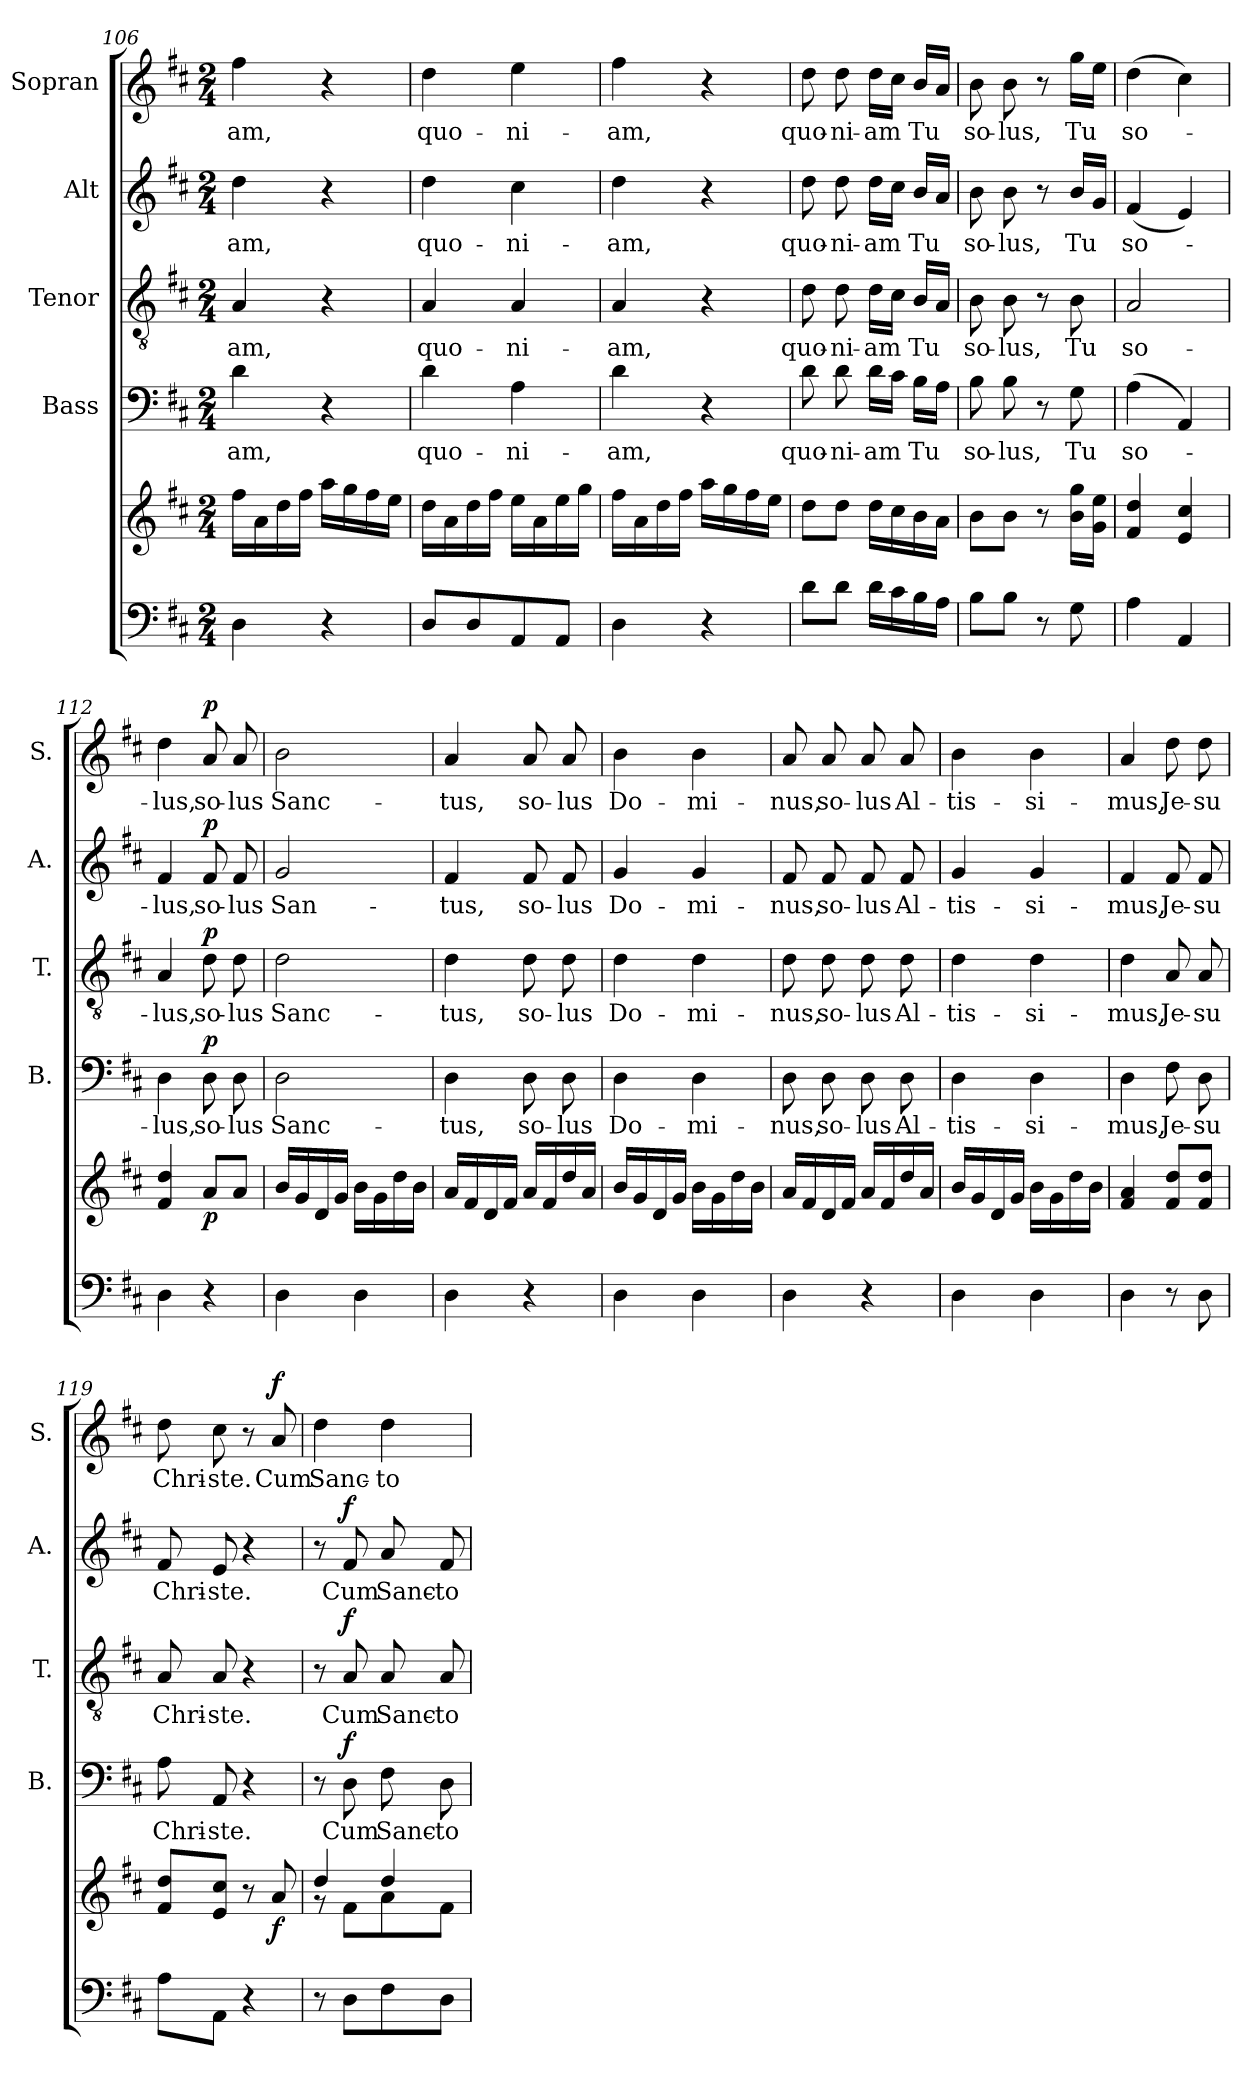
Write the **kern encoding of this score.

**kern	**kern	**dynam	**kern	**text	**dynam	**kern	**text	**dynam	**kern	**text	**dynam	**kern	**text	**dynam
*part5	*part5	*part5	*part4	*part4	*part4	*part3	*part3	*part3	*part2	*part2	*part2	*part1	*part1	*part1
*staff6	*staff5	*staff5/6	*staff4	*staff4	*staff4	*staff3	*staff3	*staff3	*staff2	*staff2	*staff2	*staff1	*staff1	*staff1
*	*	*	*I"Bass	*	*	*I"Tenor	*	*	*I"Alt	*	*	*I"Sopran	*	*
*	*	*	*I'B.	*	*	*I'T.	*	*	*I'A.	*	*	*I'S.	*	*
*clefF4	*clefG2	*	*clefF4	*	*	*clefGv2	*	*	*clefG2	*	*	*clefG2	*	*
*k[f#c#]	*k[f#c#]	*	*k[f#c#]	*	*	*k[f#c#]	*	*	*k[f#c#]	*	*	*k[f#c#]	*	*
*D:	*D:	*	*D:	*	*	*D:	*	*	*D:	*	*	*D:	*	*
*M2/4	*M2/4	*	*M2/4	*	*	*M2/4	*	*	*M2/4	*	*	*M2/4	*	*
=106	=106	=106	=106	=106	=106	=106	=106	=106	=106	=106	=106	=106	=106	=106
!	!	!	!	!LO:LY:b	!	!	!LO:LY:b	!	!	!LO:LY:b	!	!	!LO:LY:b	!
4D\	16ff#\LL	.	4d\	-am,	.	4A/	-am,	.	4dd\	-am,	.	4ff#\	-am,	.
.	16a\	.	.	.	.	.	.	.	.	.	.	.	.	.
.	16dd\	.	.	.	.	.	.	.	.	.	.	.	.	.
.	16ff#\JJ	.	.	.	.	.	.	.	.	.	.	.	.	.
4r	16aa\LL	.	4r	.	.	4r	.	.	4r	.	.	4r	.	.
.	16gg\	.	.	.	.	.	.	.	.	.	.	.	.	.
.	16ff#\	.	.	.	.	.	.	.	.	.	.	.	.	.
.	16ee\JJ	.	.	.	.	.	.	.	.	.	.	.	.	.
!!LO:LB:g=z
=107	=107	=107	=107	=107	=107	=107	=107	=107	=107	=107	=107	=107	=107	=107
!	!	!	!	!LO:LY:b	!	!	!LO:LY:b	!	!	!LO:LY:b	!	!	!LO:LY:b	!
8D/L	16dd\LL	.	4d\	quo-	.	4A/	quo-	.	4dd\	quo-	.	4dd\	quo-	.
.	16a\	.	.	.	.	.	.	.	.	.	.	.	.	.
8D/	16dd\	.	.	.	.	.	.	.	.	.	.	.	.	.
.	16ff#\JJ	.	.	.	.	.	.	.	.	.	.	.	.	.
!	!	!	!	!LO:LY:b	!	!	!LO:LY:b	!	!	!LO:LY:b	!	!	!LO:LY:b	!
8AA/	16ee\LL	.	4A\	-ni-	.	4A/	-ni-	.	4cc#\	-ni-	.	4ee\	-ni-	.
.	16a\	.	.	.	.	.	.	.	.	.	.	.	.	.
8AA/J	16ee\	.	.	.	.	.	.	.	.	.	.	.	.	.
.	16gg\JJ	.	.	.	.	.	.	.	.	.	.	.	.	.
=108	=108	=108	=108	=108	=108	=108	=108	=108	=108	=108	=108	=108	=108	=108
!	!	!	!	!LO:LY:b	!	!	!LO:LY:b	!	!	!LO:LY:b	!	!	!LO:LY:b	!
4D\	16ff#\LL	.	4d\	-am,	.	4A/	-am,	.	4dd\	-am,	.	4ff#\	-am,	.
.	16a\	.	.	.	.	.	.	.	.	.	.	.	.	.
.	16dd\	.	.	.	.	.	.	.	.	.	.	.	.	.
.	16ff#\JJ	.	.	.	.	.	.	.	.	.	.	.	.	.
4r	16aa\LL	.	4r	.	.	4r	.	.	4r	.	.	4r	.	.
.	16gg\	.	.	.	.	.	.	.	.	.	.	.	.	.
.	16ff#\	.	.	.	.	.	.	.	.	.	.	.	.	.
.	16ee\JJ	.	.	.	.	.	.	.	.	.	.	.	.	.
=109	=109	=109	=109	=109	=109	=109	=109	=109	=109	=109	=109	=109	=109	=109
!	!	!	!	!LO:LY:b	!	!	!LO:LY:b	!	!	!LO:LY:b	!	!	!LO:LY:b	!
8d\L	8dd\L	.	8d\	quo-	.	8d\	quo-	.	8dd\	quo-	.	8dd\	quo-	.
!	!	!	!	!LO:LY:b	!	!	!LO:LY:b	!	!	!LO:LY:b	!	!	!LO:LY:b	!
8d\J	8dd\J	.	8d\	-ni-	.	8d\	-ni-	.	8dd\	-ni-	.	8dd\	-ni-	.
!	!	!	!	!LO:LY:b	!	!	!LO:LY:b	!	!	!LO:LY:b	!	!	!LO:LY:b	!
16d\LL	16dd\LL	.	16d\LL	-am	.	16d\LL	-am	.	16dd\LL	-am	.	16dd\LL	-am	.
16c#\	16cc#\	.	16c#\JJ	.	.	16c#\JJ	.	.	16cc#\JJ	.	.	16cc#\JJ	.	.
!	!	!	!	!LO:LY:b	!	!	!LO:LY:b	!	!	!LO:LY:b	!	!	!LO:LY:b	!
16B\	16b\	.	16B\LL	Tu	.	16B/LL	Tu	.	16b/LL	Tu	.	16b/LL	Tu	.
16A\JJ	16a\JJ	.	16A\JJ	.	.	16A/JJ	.	.	16a/JJ	.	.	16a/JJ	.	.
=110	=110	=110	=110	=110	=110	=110	=110	=110	=110	=110	=110	=110	=110	=110
!	!	!	!	!LO:LY:b	!	!	!LO:LY:b	!	!	!LO:LY:b	!	!	!LO:LY:b	!
8B\L	8b\L	.	8B\	so-	.	8B\	so-	.	8b\	so-	.	8b\	so-	.
!	!	!	!	!LO:LY:b	!	!	!LO:LY:b	!	!	!LO:LY:b	!	!	!LO:LY:b	!
8B\J	8b\J	.	8B\	-lus,	.	8B\	-lus,	.	8b\	-lus,	.	8b\	-lus,	.
8r	8r	.	8r	.	.	8r	.	.	8r	.	.	8r	.	.
!	!	!	!	!LO:LY:b	!	!	!LO:LY:b	!	!	!LO:LY:b	!	!	!LO:LY:b	!
8G\	16b\ 16gg\LL	.	8G\	Tu	.	8B\	Tu	.	16b/LL	Tu	.	16gg\LL	Tu	.
.	16g\ 16ee\JJ	.	.	.	.	.	.	.	16g/JJ	.	.	16ee\JJ	.	.
=111	=111	=111	=111	=111	=111	=111	=111	=111	=111	=111	=111	=111	=111	=111
!	!	!	!	!LO:LY:b	!	!	!LO:LY:b	!	!	!LO:LY:b	!	!	!LO:LY:b	!
4A\	4f#/ 4dd/	.	(>4A\	so-	.	2A/	so-	.	(<4f#/	so-	.	(>4dd\	so-	.
4AA/	4e/ 4cc#/	.	4AA/)	.	.	.	.	.	4e/)	.	.	4cc#\)	.	.
=112	=112	=112	=112	=112	=112	=112	=112	=112	=112	=112	=112	=112	=112	=112
!	!	!	!	!LO:LY:b	!	!	!LO:LY:b	!	!	!LO:LY:b	!	!	!LO:LY:b	!
4D\	4f#/ 4dd/	.	4D\	-lus,	.	4A/	-lus,	.	4f#/	-lus,	.	4dd\	-lus,	.
!	!	!LO:DY:b	!	!LO:LY:b	!LO:DY:a	!	!LO:LY:b	!LO:DY:a	!	!LO:LY:b	!LO:DY:a	!	!LO:LY:b	!LO:DY:a
4r	8a/L	p	8D\	so-	p	8d\	so-	p	8f#/	so-	p	8a/	so-	p
!	!	!	!	!LO:LY:b	!	!	!LO:LY:b	!	!	!LO:LY:b	!	!	!LO:LY:b	!
.	8a/J	.	8D\	-lus	.	8d\	-lus	.	8f#/	-lus	.	8a/	-lus	.
=113	=113	=113	=113	=113	=113	=113	=113	=113	=113	=113	=113	=113	=113	=113
!	!	!	!	!LO:LY:b	!	!	!LO:LY:b	!	!	!LO:LY:b	!	!	!LO:LY:b	!
4D\	16b/LL	.	2D\	Sanc-	.	2d\	Sanc-	.	2g/	San-	.	2b\	Sanc-	.
.	16g/	.	.	.	.	.	.	.	.	.	.	.	.	.
.	16d/	.	.	.	.	.	.	.	.	.	.	.	.	.
.	16g/JJ	.	.	.	.	.	.	.	.	.	.	.	.	.
4D\	16b\LL	.	.	.	.	.	.	.	.	.	.	.	.	.
.	16g\	.	.	.	.	.	.	.	.	.	.	.	.	.
.	16dd\	.	.	.	.	.	.	.	.	.	.	.	.	.
.	16b\JJ	.	.	.	.	.	.	.	.	.	.	.	.	.
!!LO:PB:g=z
=114	=114	=114	=114	=114	=114	=114	=114	=114	=114	=114	=114	=114	=114	=114
!	!	!	!	!LO:LY:b	!	!	!LO:LY:b	!	!	!LO:LY:b	!	!	!LO:LY:b	!
4D\	16a/LL	.	4D\	-tus,	.	4d\	-tus,	.	4f#/	-tus,	.	4a/	-tus,	.
.	16f#/	.	.	.	.	.	.	.	.	.	.	.	.	.
.	16d/	.	.	.	.	.	.	.	.	.	.	.	.	.
.	16f#/JJ	.	.	.	.	.	.	.	.	.	.	.	.	.
!	!	!	!	!LO:LY:b	!	!	!LO:LY:b	!	!	!LO:LY:b	!	!	!LO:LY:b	!
4r	16a/LL	.	8D\	so-	.	8d\	so-	.	8f#/	so-	.	8a/	so-	.
.	16f#/	.	.	.	.	.	.	.	.	.	.	.	.	.
!	!	!	!	!LO:LY:b	!	!	!LO:LY:b	!	!	!LO:LY:b	!	!	!LO:LY:b	!
.	16dd/	.	8D\	-lus	.	8d\	-lus	.	8f#/	-lus	.	8a/	-lus	.
.	16a/JJ	.	.	.	.	.	.	.	.	.	.	.	.	.
=115	=115	=115	=115	=115	=115	=115	=115	=115	=115	=115	=115	=115	=115	=115
!	!	!	!	!LO:LY:b	!	!	!LO:LY:b	!	!	!LO:LY:b	!	!	!LO:LY:b	!
4D\	16b/LL	.	4D\	Do-	.	4d\	Do-	.	4g/	Do-	.	4b\	Do-	.
.	16g/	.	.	.	.	.	.	.	.	.	.	.	.	.
.	16d/	.	.	.	.	.	.	.	.	.	.	.	.	.
.	16g/JJ	.	.	.	.	.	.	.	.	.	.	.	.	.
!	!	!	!	!LO:LY:b	!	!	!LO:LY:b	!	!	!LO:LY:b	!	!	!LO:LY:b	!
4D\	16b\LL	.	4D\	-mi-	.	4d\	-mi-	.	4g/	-mi-	.	4b\	-mi-	.
.	16g\	.	.	.	.	.	.	.	.	.	.	.	.	.
.	16dd\	.	.	.	.	.	.	.	.	.	.	.	.	.
.	16b\JJ	.	.	.	.	.	.	.	.	.	.	.	.	.
=116	=116	=116	=116	=116	=116	=116	=116	=116	=116	=116	=116	=116	=116	=116
!	!	!	!	!LO:LY:b	!	!	!LO:LY:b	!	!	!LO:LY:b	!	!	!LO:LY:b	!
4D\	16a/LL	.	8D\	-nus,	.	8d\	-nus,	.	8f#/	-nus,	.	8a/	-nus,	.
.	16f#/	.	.	.	.	.	.	.	.	.	.	.	.	.
!	!	!	!	!LO:LY:b	!	!	!LO:LY:b	!	!	!LO:LY:b	!	!	!LO:LY:b	!
.	16d/	.	8D\	so-	.	8d\	so-	.	8f#/	so-	.	8a/	so-	.
.	16f#/JJ	.	.	.	.	.	.	.	.	.	.	.	.	.
!	!	!	!	!LO:LY:b	!	!	!LO:LY:b	!	!	!LO:LY:b	!	!	!LO:LY:b	!
4r	16a/LL	.	8D\	-lus	.	8d\	-lus	.	8f#/	-lus	.	8a/	-lus	.
.	16f#/	.	.	.	.	.	.	.	.	.	.	.	.	.
!	!	!	!	!LO:LY:b	!	!	!LO:LY:b	!	!	!LO:LY:b	!	!	!LO:LY:b	!
.	16dd/	.	8D\	Al-	.	8d\	Al-	.	8f#/	Al-	.	8a/	Al-	.
.	16a/JJ	.	.	.	.	.	.	.	.	.	.	.	.	.
=117	=117	=117	=117	=117	=117	=117	=117	=117	=117	=117	=117	=117	=117	=117
!	!	!	!	!LO:LY:b	!	!	!LO:LY:b	!	!	!LO:LY:b	!	!	!LO:LY:b	!
4D\	16b/LL	.	4D\	-tis-	.	4d\	-tis-	.	4g/	-tis-	.	4b\	-tis-	.
.	16g/	.	.	.	.	.	.	.	.	.	.	.	.	.
.	16d/	.	.	.	.	.	.	.	.	.	.	.	.	.
.	16g/JJ	.	.	.	.	.	.	.	.	.	.	.	.	.
!	!	!	!	!LO:LY:b	!	!	!LO:LY:b	!	!	!LO:LY:b	!	!	!LO:LY:b	!
4D\	16b\LL	.	4D\	-si-	.	4d\	-si-	.	4g/	-si-	.	4b\	-si-	.
.	16g\	.	.	.	.	.	.	.	.	.	.	.	.	.
.	16dd\	.	.	.	.	.	.	.	.	.	.	.	.	.
.	16b\JJ	.	.	.	.	.	.	.	.	.	.	.	.	.
=118	=118	=118	=118	=118	=118	=118	=118	=118	=118	=118	=118	=118	=118	=118
!	!	!	!	!LO:LY:b	!	!	!LO:LY:b	!	!	!LO:LY:b	!	!	!LO:LY:b	!
4D\	4f#/ 4a/	.	4D\	-mus,	.	4d\	-mus,	.	4f#/	-mus,	.	4a/	-mus,	.
!	!	!	!	!LO:LY:b	!	!	!LO:LY:b	!	!	!LO:LY:b	!	!	!LO:LY:b	!
8r	8f#/ 8dd/L	.	8F#\	Je-	.	8A/	Je-	.	8f#/	Je-	.	8dd\	Je-	.
!	!	!	!	!LO:LY:b	!	!	!LO:LY:b	!	!	!LO:LY:b	!	!	!LO:LY:b	!
8D\	8f#/ 8dd/J	.	8D\	-su	.	8A/	-su	.	8f#/	-su	.	8dd\	-su	.
=119	=119	=119	=119	=119	=119	=119	=119	=119	=119	=119	=119	=119	=119	=119
!	!	!	!	!LO:LY:b	!	!	!LO:LY:b	!	!	!LO:LY:b	!	!	!LO:LY:b	!
8A\L	8f#/ 8dd/L	.	8A\	Chri-	.	8A/	Chri-	.	8f#/	Chri-	.	8dd\	Chri-	.
!	!	!	!	!LO:LY:b	!	!	!LO:LY:b	!	!	!LO:LY:b	!	!	!LO:LY:b	!
8AA\J	8e/ 8cc#/J	.	8AA/	-ste.	.	8A/	-ste.	.	8e/	-ste.	.	8cc#\	-ste.	.
4r	8r	.	4r	.	.	4r	.	.	4r	.	.	8r	.	.
!	!	!LO:DY:b	!	!	!	!	!	!	!	!	!	!	!LO:LY:b	!LO:DY:a
.	8a/	f	.	.	.	.	.	.	.	.	.	8a/	Cum	f
!!LO:LB:g=z
=120	=120	=120	=120	=120	=120	=120	=120	=120	=120	=120	=120	=120	=120	=120
*	*^	*	*	*	*	*	*	*	*	*	*	*	*	*
!	!	!	!	!	!	!	!	!	!	!	!	!	!	!LO:LY:b	!
8r	4dd/	8rf	.	8r	.	.	8r	.	.	8r	.	.	4dd\	Sanc-	.
!	!	!	!	!	!LO:LY:b	!LO:DY:a	!	!LO:LY:b	!LO:DY:a	!	!LO:LY:b	!LO:DY:a	!	!	!
8D\L	.	8f#\L	.	8D\	Cum	f	8A/	Cum	f	8f#/	Cum	f	.	.	.
!	!	!	!	!	!LO:LY:b	!	!	!LO:LY:b	!	!	!LO:LY:b	!	!	!LO:LY:b	!
8F#\	4dd/	8a\	.	8F#\	Sanc-	.	8A/	Sanc-	.	8a/	Sanc-	.	4dd\	-to	.
!	!	!	!	!	!LO:LY:b	!	!	!LO:LY:b	!	!	!LO:LY:b	!	!	!	!
8D\J	.	8f#\J	.	8D\	-to	.	8A/	-to	.	8f#/	-to	.	.	.	.
*	*v	*v	*	*	*	*	*	*	*	*	*	*	*	*	*
=	=	=	=	=	=	=	=	=	=	=	=	=	=	=
*-	*-	*-	*-	*-	*-	*-	*-	*-	*-	*-	*-	*-	*-	*-
